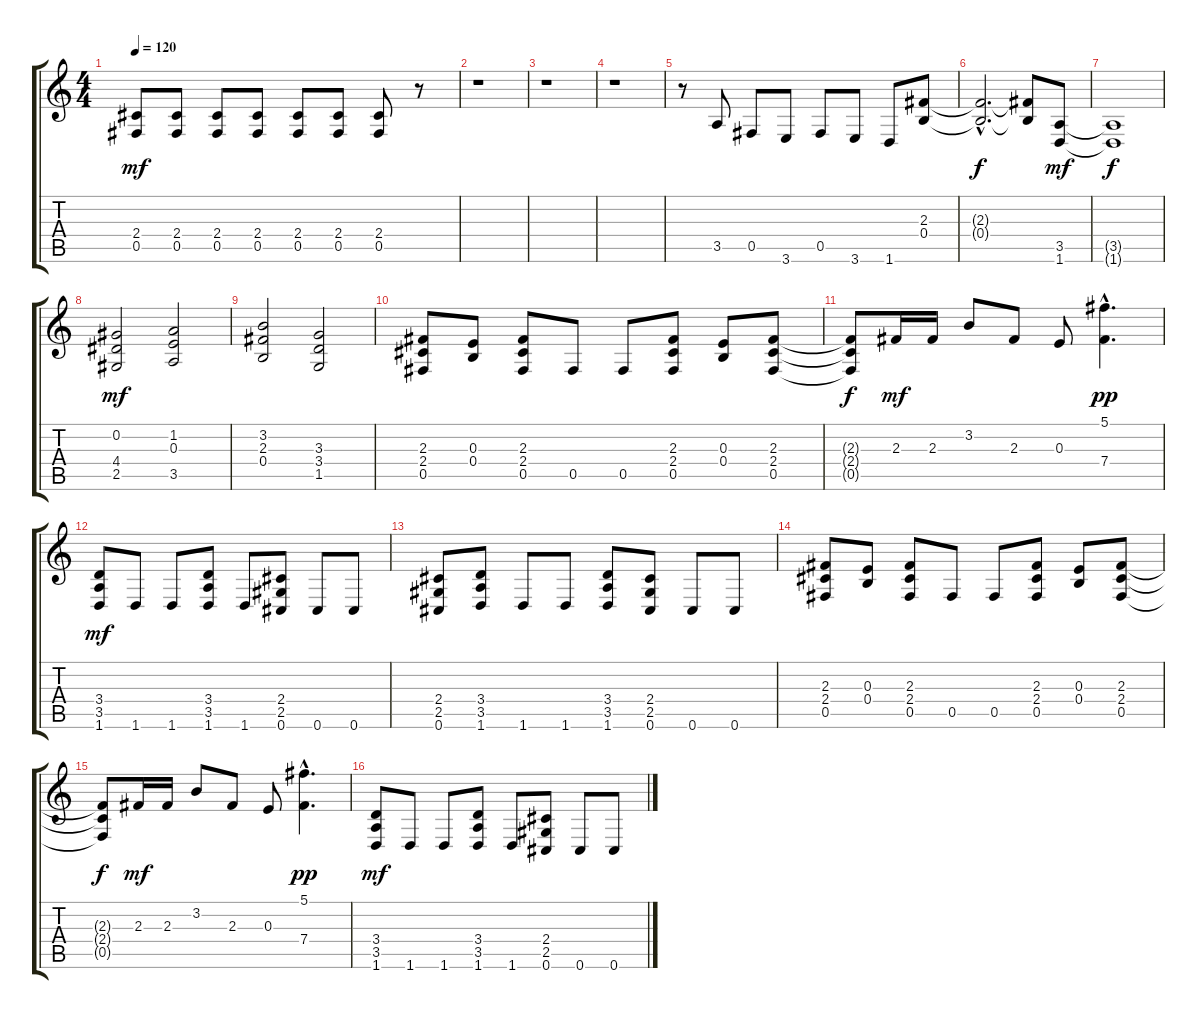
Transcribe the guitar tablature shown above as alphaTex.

\track "" {instrument distortionguitar}
\staff {score tabs}
\tuning (Db4 Ab3 E3 B2 Gb2 Db2) {hide}
\ts (4 4)
\tempo 120
\clef g2
\ks c
(2.4 0.5).8{dy mf} (2.4 0.5).8 (2.4 0.5).8 (2.4 0.5).8 (2.4 0.5).8 (2.4 0.5).8 (2.4 0.5).8 r.8 |
r.1 |
r.1 |
r.1 |
r.8 3.5.8 0.5.8 3.6.8 0.5.8 3.6.8 1.6.8 (2.3 0.4).8 |
(2.3{hac t} 0.4{hac t}).2{d dy f} (2.3{t} 0.4{t}).8 (3.5 1.6).8{dy mf} |
(3.5{t} 1.6{t}).1{dy f} |
(0.2 4.4 2.5).2{dy mf} (1.2 0.3 3.5).2 |
(3.2 2.3 0.4).2 (3.3 3.4 1.5).2 |
(2.3 2.4 0.5).8 (0.3 0.4).8 (2.3 2.4 0.5).8 0.5.8 0.5.8 (2.3 2.4 0.5).8 (0.3 0.4).8 (2.3 2.4 0.5).8 |
(2.3{t} 2.4{t} 0.5{t}).8{dy f} 2.3.16{dy mf} 2.3.16 3.2.8 2.3.8 0.3.8 (5.1{hac} 7.4{hac}).4{d dy pp} |
(3.4 3.5 1.6).8{dy mf} 1.6.8 1.6.8 (3.4 3.5 1.6).8 1.6.8 (2.4 2.5 0.6).8 0.6.8 0.6.8 |
(2.4 2.5 0.6).8 (3.4 3.5 1.6).8 1.6.8 1.6.8 (3.4 3.5 1.6).8 (2.4 2.5 0.6).8 0.6.8 0.6.8 |
(2.3 2.4 0.5).8 (0.3 0.4).8 (2.3 2.4 0.5).8 0.5.8 0.5.8 (2.3 2.4 0.5).8 (0.3 0.4).8 (2.3 2.4 0.5).8 |
(2.3{t} 2.4{t} 0.5{t}).8{dy f} 2.3.16{dy mf} 2.3.16 3.2.8 2.3.8 0.3.8 (5.1{hac} 7.4{hac}).4{d dy pp} |
(3.4 3.5 1.6).8{dy mf} 1.6.8 1.6.8 (3.4 3.5 1.6).8 1.6.8 (2.4 2.5 0.6).8 0.6.8 0.6.8
